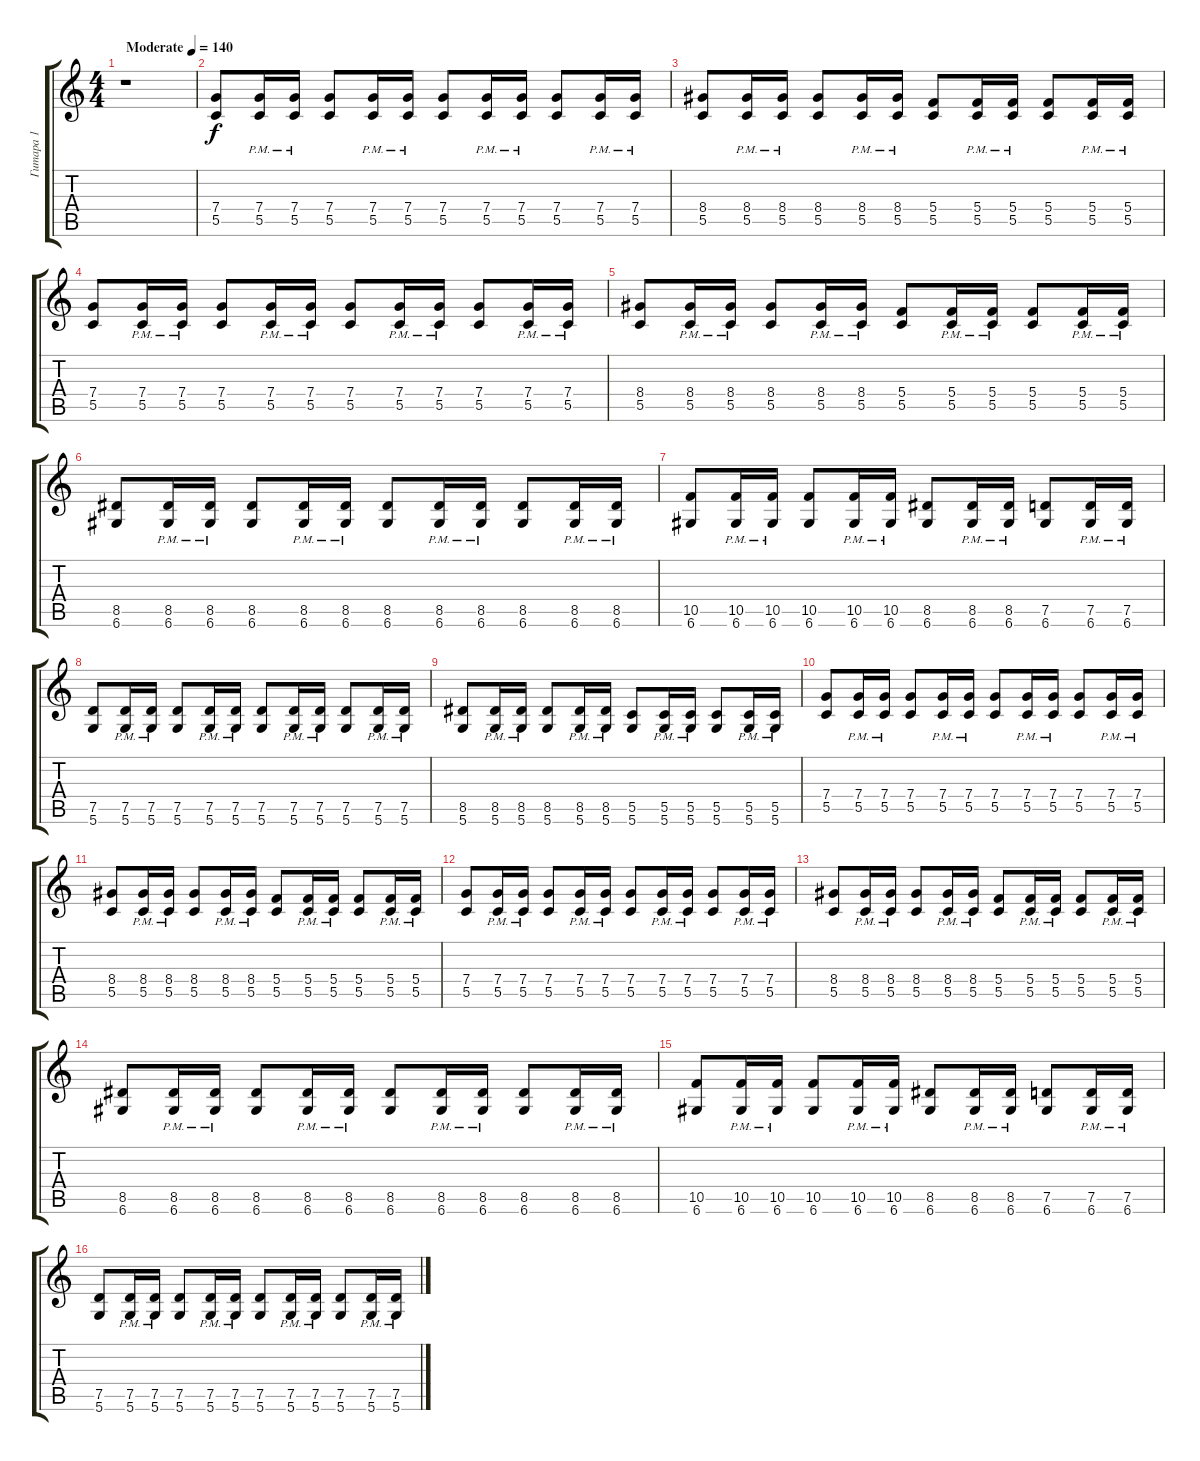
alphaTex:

\track ("Гитара 1" "Гитара 1") {instrument overdrivenguitar}
\staff {score tabs}
\tuning (D4 A3 F3 C3 G2 D2) {hide}
\ts (4 4)
\tempo (140 "Moderate")
\clef g2
\ks c
r.1{dy f instrument overdrivenguitar} |
(7.4 5.5).8 (7.4{pm} 5.5{pm}).16 (7.4{pm} 5.5{pm}).16 (7.4 5.5).8 (7.4{pm} 5.5{pm}).16 (7.4{pm} 5.5{pm}).16 (7.4 5.5).8 (7.4{pm} 5.5{pm}).16 (7.4{pm} 5.5{pm}).16 (7.4 5.5).8 (7.4{pm} 5.5{pm}).16 (7.4{pm} 5.5{pm}).16 |
(8.4 5.5).8 (8.4{pm} 5.5{pm}).16 (8.4{pm} 5.5{pm}).16 (8.4 5.5).8 (8.4{pm} 5.5{pm}).16 (8.4{pm} 5.5{pm}).16 (5.4 5.5).8 (5.4{pm} 5.5{pm}).16 (5.4{pm} 5.5{pm}).16 (5.4 5.5).8 (5.4{pm} 5.5{pm}).16 (5.4{pm} 5.5{pm}).16 |
(7.4 5.5).8 (7.4{pm} 5.5{pm}).16 (7.4{pm} 5.5{pm}).16 (7.4 5.5).8 (7.4{pm} 5.5{pm}).16 (7.4{pm} 5.5{pm}).16 (7.4 5.5).8 (7.4{pm} 5.5{pm}).16 (7.4{pm} 5.5{pm}).16 (7.4 5.5).8 (7.4{pm} 5.5{pm}).16 (7.4{pm} 5.5{pm}).16 |
(8.4 5.5).8 (8.4{pm} 5.5{pm}).16 (8.4{pm} 5.5{pm}).16 (8.4 5.5).8 (8.4{pm} 5.5{pm}).16 (8.4{pm} 5.5{pm}).16 (5.4 5.5).8 (5.4{pm} 5.5{pm}).16 (5.4{pm} 5.5{pm}).16 (5.4 5.5).8 (5.4{pm} 5.5{pm}).16 (5.4{pm} 5.5{pm}).16 |
(8.5 6.6).8 (8.5{pm} 6.6{pm}).16 (8.5{pm} 6.6{pm}).16 (8.5 6.6).8 (8.5{pm} 6.6{pm}).16 (8.5{pm} 6.6{pm}).16 (8.5 6.6).8 (8.5{pm} 6.6{pm}).16 (8.5{pm} 6.6{pm}).16 (8.5 6.6).8 (8.5{pm} 6.6{pm}).16 (8.5{pm} 6.6{pm}).16 |
(10.5 6.6).8 (10.5{pm} 6.6{pm}).16 (10.5{pm} 6.6{pm}).16 (10.5 6.6).8 (10.5{pm} 6.6{pm}).16 (10.5{pm} 6.6{pm}).16 (8.5 6.6).8 (8.5{pm} 6.6{pm}).16 (8.5{pm} 6.6{pm}).16 (7.5 6.6).8 (7.5{pm} 6.6{pm}).16 (7.5{pm} 6.6{pm}).16 |
(7.5 5.6).8 (7.5{pm} 5.6{pm}).16 (7.5{pm} 5.6{pm}).16 (7.5 5.6).8 (7.5{pm} 5.6{pm}).16 (7.5{pm} 5.6{pm}).16 (7.5 5.6).8 (7.5{pm} 5.6{pm}).16 (7.5{pm} 5.6{pm}).16 (7.5 5.6).8 (7.5{pm} 5.6{pm}).16 (7.5{pm} 5.6{pm}).16 |
(8.5 5.6).8 (8.5{pm} 5.6{pm}).16 (8.5{pm} 5.6{pm}).16 (8.5 5.6).8 (8.5{pm} 5.6{pm}).16 (8.5{pm} 5.6{pm}).16 (5.5 5.6).8 (5.5{pm} 5.6{pm}).16 (5.5{pm} 5.6{pm}).16 (5.5 5.6).8 (5.5{pm} 5.6{pm}).16 (5.5{pm} 5.6{pm}).16 |
(7.4 5.5).8 (7.4{pm} 5.5{pm}).16 (7.4{pm} 5.5{pm}).16 (7.4 5.5).8 (7.4{pm} 5.5{pm}).16 (7.4{pm} 5.5{pm}).16 (7.4 5.5).8 (7.4{pm} 5.5{pm}).16 (7.4{pm} 5.5{pm}).16 (7.4 5.5).8 (7.4{pm} 5.5{pm}).16 (7.4{pm} 5.5{pm}).16 |
(8.4 5.5).8 (8.4{pm} 5.5{pm}).16 (8.4{pm} 5.5{pm}).16 (8.4 5.5).8 (8.4{pm} 5.5{pm}).16 (8.4{pm} 5.5{pm}).16 (5.4 5.5).8 (5.4{pm} 5.5{pm}).16 (5.4{pm} 5.5{pm}).16 (5.4 5.5).8 (5.4{pm} 5.5{pm}).16 (5.4{pm} 5.5{pm}).16 |
(7.4 5.5).8 (7.4{pm} 5.5{pm}).16 (7.4{pm} 5.5{pm}).16 (7.4 5.5).8 (7.4{pm} 5.5{pm}).16 (7.4{pm} 5.5{pm}).16 (7.4 5.5).8 (7.4{pm} 5.5{pm}).16 (7.4{pm} 5.5{pm}).16 (7.4 5.5).8 (7.4{pm} 5.5{pm}).16 (7.4{pm} 5.5{pm}).16 |
(8.4 5.5).8 (8.4{pm} 5.5{pm}).16 (8.4{pm} 5.5{pm}).16 (8.4 5.5).8 (8.4{pm} 5.5{pm}).16 (8.4{pm} 5.5{pm}).16 (5.4 5.5).8 (5.4{pm} 5.5{pm}).16 (5.4{pm} 5.5{pm}).16 (5.4 5.5).8 (5.4{pm} 5.5{pm}).16 (5.4{pm} 5.5{pm}).16 |
(8.5 6.6).8 (8.5{pm} 6.6{pm}).16 (8.5{pm} 6.6{pm}).16 (8.5 6.6).8 (8.5{pm} 6.6{pm}).16 (8.5{pm} 6.6{pm}).16 (8.5 6.6).8 (8.5{pm} 6.6{pm}).16 (8.5{pm} 6.6{pm}).16 (8.5 6.6).8 (8.5{pm} 6.6{pm}).16 (8.5{pm} 6.6{pm}).16 |
(10.5 6.6).8 (10.5{pm} 6.6{pm}).16 (10.5{pm} 6.6{pm}).16 (10.5 6.6).8 (10.5{pm} 6.6{pm}).16 (10.5{pm} 6.6{pm}).16 (8.5 6.6).8 (8.5{pm} 6.6{pm}).16 (8.5{pm} 6.6{pm}).16 (7.5 6.6).8 (7.5{pm} 6.6{pm}).16 (7.5{pm} 6.6{pm}).16 |
(7.5 5.6).8 (7.5{pm} 5.6{pm}).16 (7.5{pm} 5.6{pm}).16 (7.5 5.6).8 (7.5{pm} 5.6{pm}).16 (7.5{pm} 5.6{pm}).16 (7.5 5.6).8 (7.5{pm} 5.6{pm}).16 (7.5{pm} 5.6{pm}).16 (7.5 5.6).8 (7.5{pm} 5.6{pm}).16 (7.5{pm} 5.6{pm}).16
